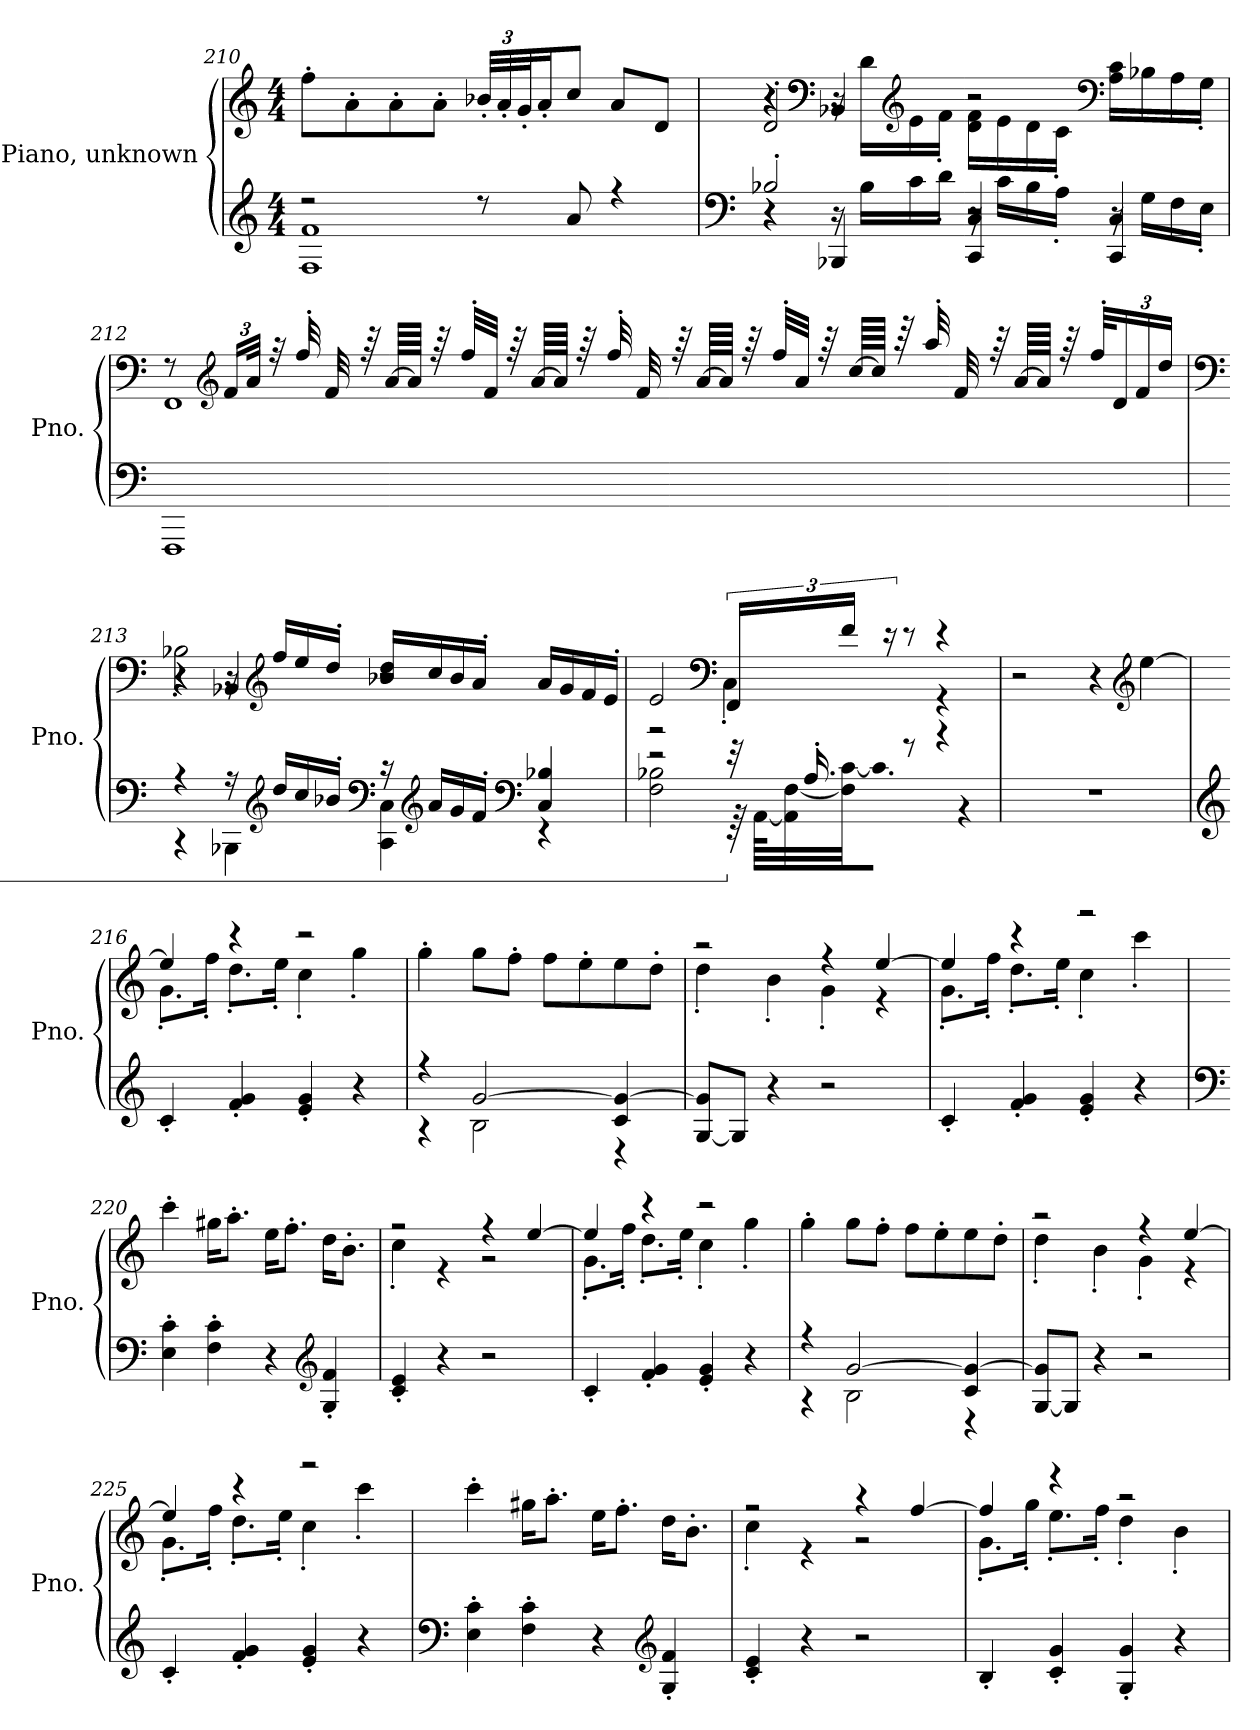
**kern	**kern
*part1	*part1
*staff2	*staff1
*I"Piano, unknown	*
*I'Pno.	*
*clefG2	*clefG2
*k[]	*k[]
*M4/4	*M4/4
=210	=210
*^	*
2r	1F 1f	8ff'\L
.	.	8a'\
.	.	8a'\
.	.	8a'\J
*	*	*Xbrackettup
8r	.	48b-X'/LLL
.	.	48a'/
.	.	48g'/J
.	.	16a'/J
8a/	.	8cc/J
4r	.	8a/L
.	.	8d/J
*v	*v	*
!!LO:LB:g=z
=211	=211
*clefF4	*
*^	*^
*	*^	*	*^
2B-X'/	4r	4r	2d'/	4r	4r
*	*	*	*clefF4	*	*
.	16r	4BBB-X/	.	16r	4BB-X/
.	16B-\LL	.	.	16d\LL	.
*	*	*	*clefG2	*	*
.	16c\	.	.	16e\	.
.	16d'\JJ	.	.	16f'\JJ	.
2r	16r	4CC/ 4C/	2r	16d\ 16f\LL	2r
.	16c\LL	.	.	16e\	.
.	16B-\	.	.	16d\	.
.	16A'\JJ	.	.	16c'\JJ	.
*	*	*	*clefF4	*	*
.	16r	4CC/ 4C/	.	16A\ 16c\LL	.
.	16G\LL	.	.	16B-X\	.
.	16F\	.	.	16A\	.
.	16E'\JJ	.	.	16G'\JJ	.
*v	*v	*v	*	*	*
*	*	*v	*v
!!LO:LB:g=z
=212	=212	=212
1FFF	8r	1FF
*	*clefG2	*
.	24f/LL	.
.	48a/JJk	.
.	32r	.
.	32ff'/	.
.	32f/	.
.	64r	.
.	[64a/LLLL	.
.	64a/JJJJ]	.
.	64r	.
.	32ff'/LLL	.
.	32f/JJJ	.
.	64r	.
.	[64a/LLLL	.
.	64a/JJJJ]	.
.	64r	.
.	32ff'/	.
.	32f/	.
.	64r	.
.	[64a/LLLL	.
.	64a/JJJJ]	.
.	64r	.
.	32ff'/LLL	.
.	32a/JJJ	.
.	64r	.
.	[64cc/LLLL	.
.	64cc/JJJJ]	.
.	64r	.
.	32aa'/	.
.	32f/	.
.	64r	.
.	[64a/LLLL	.
.	64a/JJJJ]	.
.	64r	.
.	32ff'/KLL	.
.	24d/	.
.	24f/	.
.	24dd/JJ	.
*	*v	*v
!!LO:LB:g=z
=213	=213
*	*clefF4
*^	*^
*	*	*	*^
4r	4r	4r	2B-X'\	4r
16r	4BBB-X\	16r	.	4BB-X/
*clefG2	*	*clefG2	*	*
16dd/LL	.	16ff/LL	.	.
16cc/	.	16ee/	.	.
16b-X'/JJ	.	16dd'/JJ	.	.
*clefF4	*	*	*	*
16r	4CC\ 4C\	16b-X/ 16dd/LL	2r	2r
*clefG2	*	*	*	*
16a/LL	.	16cc/	.	.
16g/	.	16b-/	.	.
16f'/JJ	.	16a'/JJ	.	.
*clefF4	*	*	*	*
4C/ 4B-X/	4r	16a/LL	.	.
.	.	16g/	.	.
.	.	16f/	.	.
.	.	16e'/JJ	.	.
*	*	*	*v	*v
=214	=214	=214	=214
2r	2F\ 2B-X\	2e/	2r
*	*	*clefF4	*
*	*	*brackettup	*
32r	96r	24FF/LL	4C'\
.	[96AA\KLLL	.	.
.	48AA\] [48F\	.	.
16.A'/	.	.	.
.	48F\] [48c\JJ	24f/JJ	.
.	8.c\J]	.	.
.	.	24r	.
8r	.	8r	.
4r	4r	4r	4r
*v	*v	*	*
*	*v	*v
=215	=215
1r	2r
.	4r
*	*clefG2
.	[4ee\
!!LO:LB:g=z
=216	=216
*clefG2	*
*	*^
4c'/	4ee/]	8.g'\L
.	.	16ff'\Jk
4f/' 4g/'	4r	8.dd'\L
.	.	16ee'\Jk
4e/' 4g/'	2r	4cc'\
4r	.	4gg'\
*	*v	*v
=217	=217
*^	*
4r	4r	4gg'\
[2g/	2B\	8gg\L
.	.	8ff'\J
.	.	8ff\L
.	.	8ee'\
4c/ 4g/_	4r	8ee\
.	.	8dd'\J
*v	*v	*
=218	=218
*	*^
[8G/ 8g/]L	2r	4dd'\
8G/J]	.	.
4r	.	4b'\
2r	4r	4g'\
.	[4ee/	4r
=219	=219	=219
4c'/	4ee/]	8.g'\L
.	.	16ff'\Jk
4f/' 4g/'	4r	8.dd'\L
.	.	16ee'\Jk
4e/' 4g/'	2r	4cc'\
4r	.	4ccc'\
*	*v	*v
=220	=220
*clefF4	*
4E\' 4c\'	4ccc'\
4F\' 4c\'	16gg#X\KL
.	8.aa'\J
4r	16ee\KL
.	8.ff'\J
*clefG2	*
4G/' 4f/'	16dd\KL
.	8.b'\J
=221	=221
*	*^
4c/' 4e/'	2r	4cc'\
4r	.	4r
2r	4r	2r
.	[4ee/	.
!!LO:LB:g=z	!!
=222	=222	=222
4c'/	4ee/]	8.g'\L
.	.	16ff'\Jk
4f/' 4g/'	4r	8.dd'\L
.	.	16ee'\Jk
4e/' 4g/'	2r	4cc'\
4r	.	4gg'\
*	*v	*v
=223	=223
*^	*
4r	4r	4gg'\
[2g/	2B\	8gg\L
.	.	8ff'\J
.	.	8ff\L
.	.	8ee'\
4c/ 4g/_	4r	8ee\
.	.	8dd'\J
*v	*v	*
=224	=224
*	*^
[8G/ 8g/]L	2r	4dd'\
8G/J]	.	.
4r	.	4b'\
2r	4r	4g'\
.	[4ee/	4r
=225	=225	=225
4c'/	4ee/]	8.g'\L
.	.	16ff'\Jk
4f/' 4g/'	4r	8.dd'\L
.	.	16ee'\Jk
4e/' 4g/'	2r	4cc'\
4r	.	4ccc'\
*	*v	*v
=226	=226
*clefF4	*
4E\' 4c\'	4ccc'\
4F\' 4c\'	16gg#X\KL
.	8.aa'\J
4r	16ee\KL
.	8.ff'\J
*clefG2	*
4G/' 4f/'	16dd\KL
.	8.b'\J
=227	=227
*	*^
4c/' 4e/'	2r	4cc'\
4r	.	4r
2r	4r	2r
.	[4ff/	.
!!LO:PB:g=z	!!
=228	=228	=228
4B'/	4ff/]	8.g'\L
.	.	16gg'\Jk
4c/' 4g/'	4r	8.ee'\L
.	.	16ff'\Jk
4G/' 4g/'	2r	4dd'\
4r	.	4b'\
*	*v	*v
=	=
*-	*-
